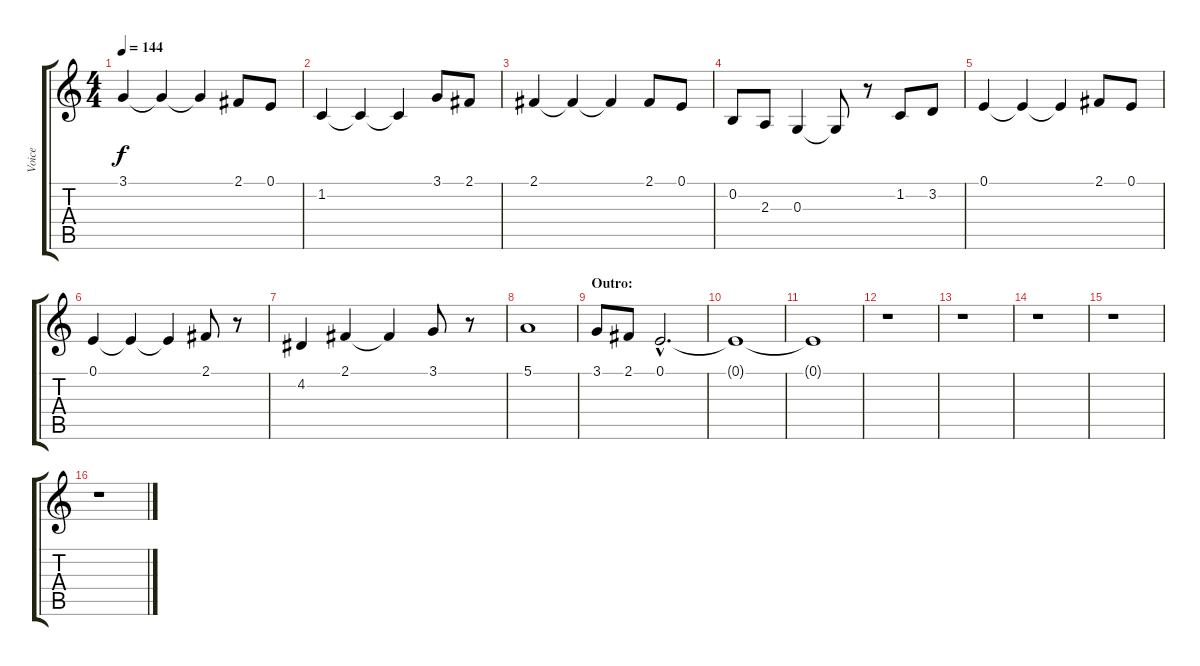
\track ("Voice" "Voice") {instrument cello}
\staff {score tabs}
\tuning (E4 B3 G3 D3 A2 E2) {hide}
\ts (4 4)
\tempo 144
\clef g2
\ks c
3.1.4{dy f} 3.1{t}.4 3.1{t}.4 2.1.8 0.1.8 |
1.2.4 1.2{t}.4 1.2{t}.4 3.1.8 2.1.8 |
2.1.4 2.1{t}.4 2.1{t}.4 2.1.8 0.1.8 |
0.2.8 2.3.8 0.3.4 0.3{t}.8 r.8 1.2.8 3.2.8 |
0.1.4 0.1{t}.4 0.1{t}.4 2.1.8 0.1.8 |
0.1.4 0.1{t}.4 0.1{t}.4 2.1.8 r.8 |
4.2.4 2.1.4 2.1{t}.4 3.1.8 r.8 |
5.1.1 |
\section ("" "Outro:")
3.1.8 2.1.8 0.1{hac}.2{d} |
0.1{t}.1 |
0.1{t}.1 |
r.1 |
r.1 |
r.1 |
r.1 |
r.1
